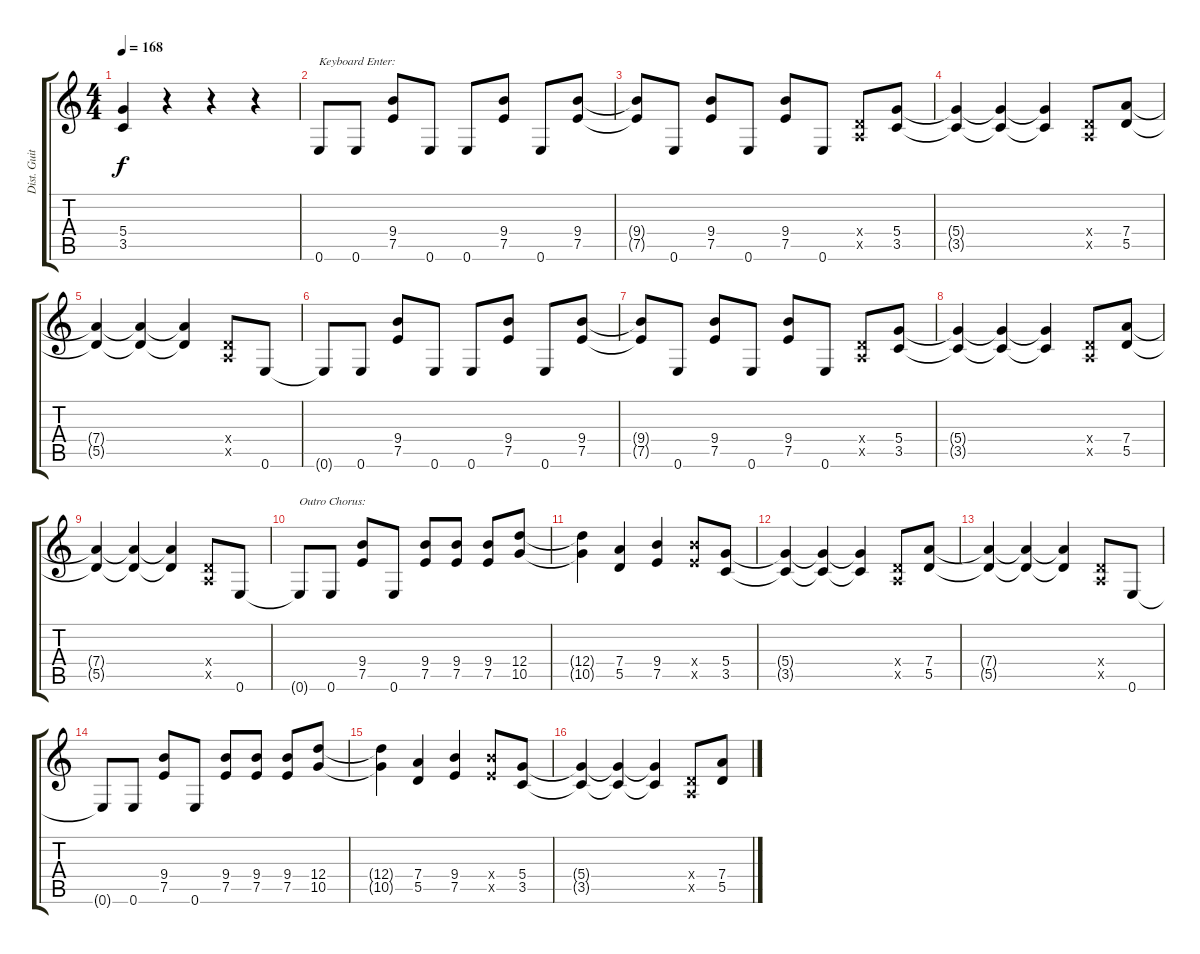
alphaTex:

\track ("Dist. Guitar 1" "Dist. Guit") {instrument distortionguitar}
\staff {score tabs}
\tuning (E4 B3 G3 D3 A2 E2) {hide}
\ts (4 4)
\tempo 168
\clef g2
\ks c
(5.4 3.5).4{dy f} r.4 r.4 r.4 |
0.6.8{txt "Keyboard Enter:"} 0.6.8 (9.4 7.5).8 0.6.8 0.6.8 (9.4 7.5).8 0.6.8 (9.4 7.5).8 |
(9.4{t} 7.5{t}).8 0.6.8 (9.4 7.5).8 0.6.8 (9.4 7.5).8 0.6.8 (0.4{x} 0.5{x}).8 (5.4 3.5).8 |
(5.4{t} 3.5{t}).4 (5.4{t} 3.5{t}).4 (5.4{t} 3.5{t}).4 (0.4{x} 0.5{x}).8 (7.4 5.5).8 |
(7.4{t} 5.5{t}).4 (7.4{t} 5.5{t}).4 (7.4{t} 5.5{t}).4 (0.4{x} 0.5{x}).8 0.6.8 |
0.6{t}.8 0.6.8 (9.4 7.5).8 0.6.8 0.6.8 (9.4 7.5).8 0.6.8 (9.4 7.5).8 |
(9.4{t} 7.5{t}).8 0.6.8 (9.4 7.5).8 0.6.8 (9.4 7.5).8 0.6.8 (0.4{x} 0.5{x}).8 (5.4 3.5).8 |
(5.4{t} 3.5{t}).4 (5.4{t} 3.5{t}).4 (5.4{t} 3.5{t}).4 (0.4{x} 0.5{x}).8 (7.4 5.5).8 |
(7.4{t} 5.5{t}).4 (7.4{t} 5.5{t}).4 (7.4{t} 5.5{t}).4 (0.4{x} 0.5{x}).8 0.6.8 |
0.6{t}.8{txt "Outro Chorus:"} 0.6.8 (9.4 7.5).8 0.6.8 (9.4 7.5).8 (9.4 7.5).8 (9.4 7.5).8 (12.4 10.5).8 |
(12.4{t} 10.5{t}).4 (7.4 5.5).4 (9.4 7.5).4 (9.4{x} 7.5{x}).8 (5.4 3.5).8 |
(5.4{t} 3.5{t}).4 (5.4{t} 3.5{t}).4 (5.4{t} 3.5{t}).4 (0.4{x} 0.5{x}).8 (7.4 5.5).8 |
(7.4{t} 5.5{t}).4 (7.4{t} 5.5{t}).4 (7.4{t} 5.5{t}).4 (0.4{x} 0.5{x}).8 0.6.8 |
0.6{t}.8 0.6.8 (9.4 7.5).8 0.6.8 (9.4 7.5).8 (9.4 7.5).8 (9.4 7.5).8 (12.4 10.5).8 |
(12.4{t} 10.5{t}).4 (7.4 5.5).4 (9.4 7.5).4 (9.4{x} 7.5{x}).8 (5.4 3.5).8 |
(5.4{t} 3.5{t}).4 (5.4{t} 3.5{t}).4 (5.4{t} 3.5{t}).4 (0.4{x} 0.5{x}).8 (7.4 5.5).8
